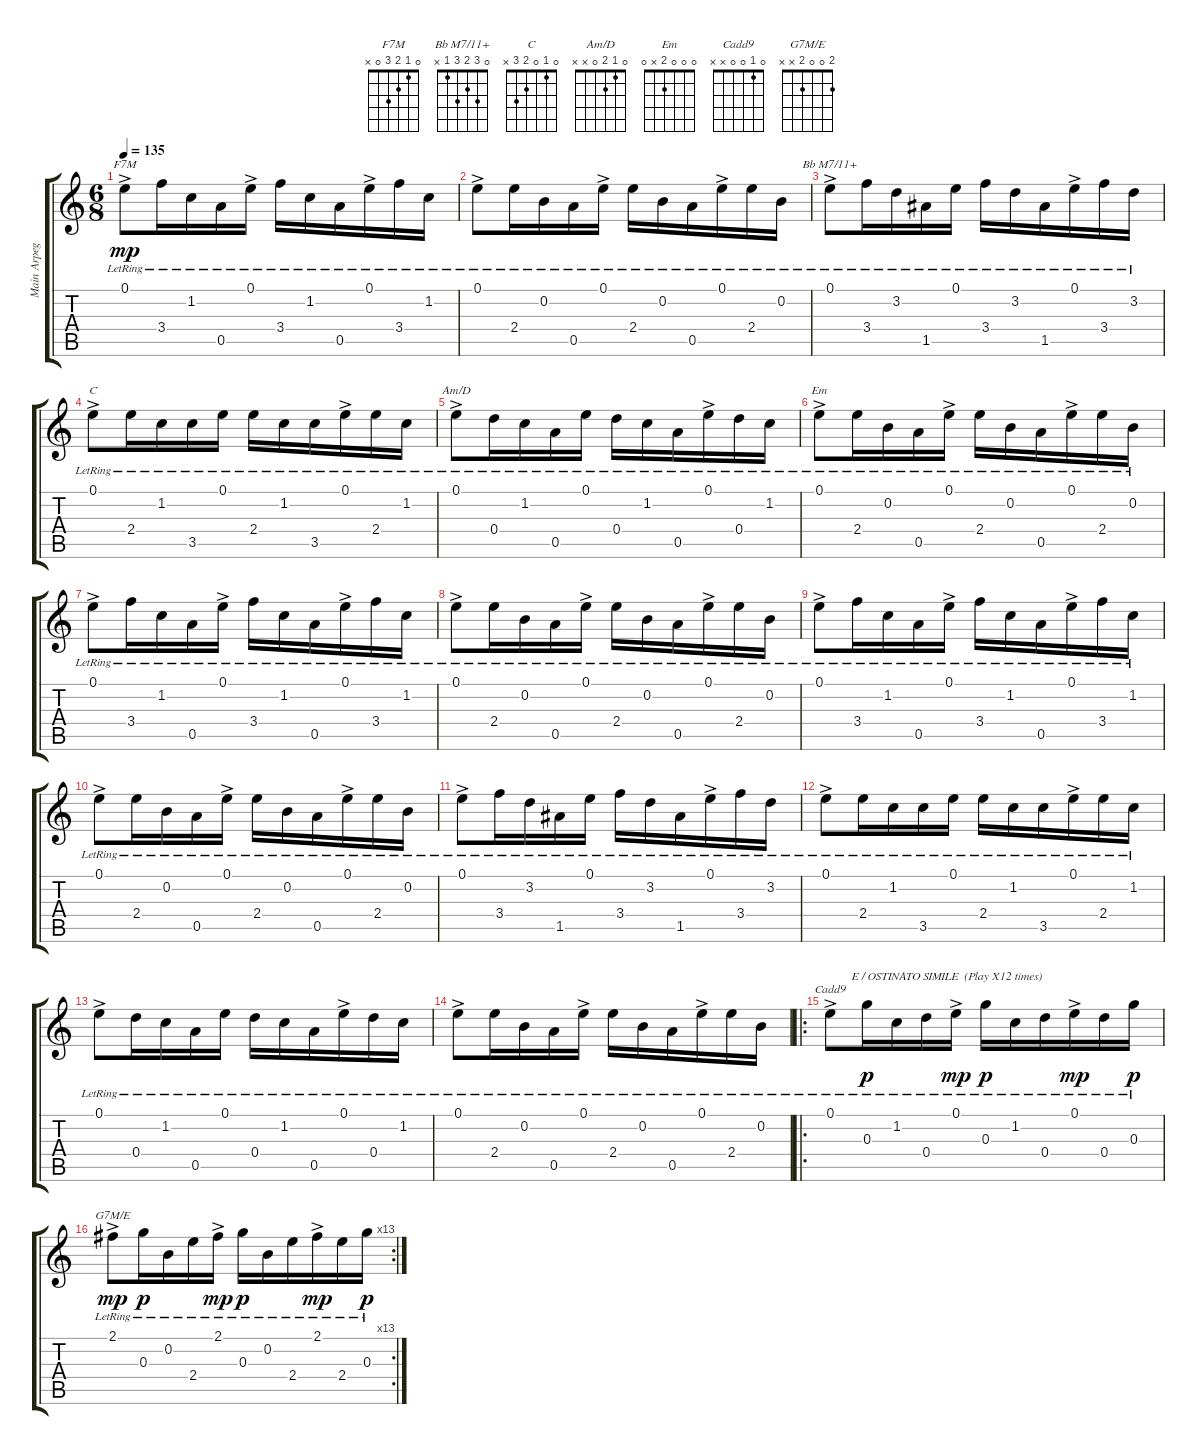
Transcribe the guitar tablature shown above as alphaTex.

\track ("Main Arpegio" "Main Arpeg") {instrument acousticguitarnylon}
\staff {score tabs}
\tuning (E4 B3 G4 D4 A3 E3) {hide}
\chord ("F7M" 0 1 2 3 0 x)
\chord ("Bb M7/11+" 0 3 2 3 1 x)
\chord ("C" 0 1 0 2 3 x)
\chord ("Am/D" 0 1 2 0 x x)
\chord ("Em" 0 0 0 2 x 0)
\chord ("Cadd9" 0 1 0 0 x x)
\chord ("G7M/E" 2 0 0 2 x x)
\ts (6 8)
\tempo 135
\clef g2
\ks c
0.1{ac lr}.8{ch "F7M" dy mp} 3.4{lr}.16 1.2{lr}.16 0.5{lr}.16 0.1{ac lr}.16 3.4{lr}.16 1.2{lr}.16 0.5{lr}.16 0.1{ac lr}.16 3.4{lr}.16 1.2{lr}.16 |
0.1{ac lr}.8 2.4{lr}.16 0.2{lr}.16 0.5{lr}.16 0.1{ac lr}.16 2.4{lr}.16 0.2{lr}.16 0.5{lr}.16 0.1{ac lr}.16 2.4{lr}.16 0.2{lr}.16 |
0.1{ac lr}.8{ch "Bb M7/11+"} 3.4{lr}.16 3.2{lr}.16 1.5{lr}.16 0.1{lr}.16 3.4{lr}.16 3.2{lr}.16 1.5{lr}.16 0.1{ac lr}.16 3.4{lr}.16 3.2{lr}.16 |
0.1{ac lr}.8{ch "C"} 2.4{lr}.16 1.2{lr}.16 3.5{lr}.16 0.1{lr}.16 2.4{lr}.16 1.2{lr}.16 3.5{lr}.16 0.1{ac lr}.16 2.4{lr}.16 1.2{lr}.16 |
0.1{ac lr}.8{ch "Am/D"} 0.4{lr}.16 1.2{lr}.16 0.5{lr}.16 0.1{lr}.16 0.4{lr}.16 1.2{lr}.16 0.5{lr}.16 0.1{ac lr}.16 0.4{lr}.16 1.2{lr}.16 |
0.1{ac lr}.8{ch "Em"} 2.4{lr}.16 0.2{lr}.16 0.5{lr}.16 0.1{ac lr}.16 2.4{lr}.16 0.2{lr}.16 0.5{lr}.16 0.1{ac lr}.16 2.4{lr}.16 0.2{lr}.16 |
0.1{ac lr}.8 3.4{lr}.16 1.2{lr}.16 0.5{lr}.16 0.1{ac lr}.16 3.4{lr}.16 1.2{lr}.16 0.5{lr}.16 0.1{ac lr}.16 3.4{lr}.16 1.2{lr}.16 |
0.1{ac lr}.8 2.4{lr}.16 0.2{lr}.16 0.5{lr}.16 0.1{ac lr}.16 2.4{lr}.16 0.2{lr}.16 0.5{lr}.16 0.1{ac lr}.16 2.4{lr}.16 0.2{lr}.16 |
0.1{ac lr}.8 3.4{lr}.16 1.2{lr}.16 0.5{lr}.16 0.1{ac lr}.16 3.4{lr}.16 1.2{lr}.16 0.5{lr}.16 0.1{ac lr}.16 3.4{lr}.16 1.2{lr}.16 |
0.1{ac lr}.8 2.4{lr}.16 0.2{lr}.16 0.5{lr}.16 0.1{ac lr}.16 2.4{lr}.16 0.2{lr}.16 0.5{lr}.16 0.1{ac lr}.16 2.4{lr}.16 0.2{lr}.16 |
0.1{ac lr}.8 3.4{lr}.16 3.2{lr}.16 1.5{lr}.16 0.1{lr}.16 3.4{lr}.16 3.2{lr}.16 1.5{lr}.16 0.1{ac lr}.16 3.4{lr}.16 3.2{lr}.16 |
0.1{ac lr}.8 2.4{lr}.16 1.2{lr}.16 3.5{lr}.16 0.1{lr}.16 2.4{lr}.16 1.2{lr}.16 3.5{lr}.16 0.1{ac lr}.16 2.4{lr}.16 1.2{lr}.16 |
0.1{ac lr}.8 0.4{lr}.16 1.2{lr}.16 0.5{lr}.16 0.1{lr}.16 0.4{lr}.16 1.2{lr}.16 0.5{lr}.16 0.1{ac lr}.16 0.4{lr}.16 1.2{lr}.16 |
0.1{ac lr}.8 2.4{lr}.16 0.2{lr}.16 0.5{lr}.16 0.1{ac lr}.16 2.4{lr}.16 0.2{lr}.16 0.5{lr}.16 0.1{ac lr}.16 2.4{lr}.16 0.2{lr}.16 |
\ro
0.1{ac lr}.8{ch "Cadd9" txt "       E / OSTINATO SIMILE  (Play X12 times)"} 0.3{lr}.16{dy p} 1.2{lr}.16 0.4{lr}.16 0.1{ac lr}.16{dy mp} 0.3{lr}.16{dy p} 1.2{lr}.16 0.4{lr}.16 0.1{ac lr}.16{dy mp} 0.4{lr}.16 0.3{lr}.16{dy p} |
\rc 13
2.1{ac lr}.8{ch "G7M/E" dy mp} 0.3{lr}.16{dy p} 0.2{lr}.16 2.4{lr}.16 2.1{ac lr}.16{dy mp} 0.3{lr}.16{dy p} 0.2{lr}.16 2.4{lr}.16 2.1{ac lr}.16{dy mp} 2.4{lr}.16 0.3{lr}.16{dy p}
